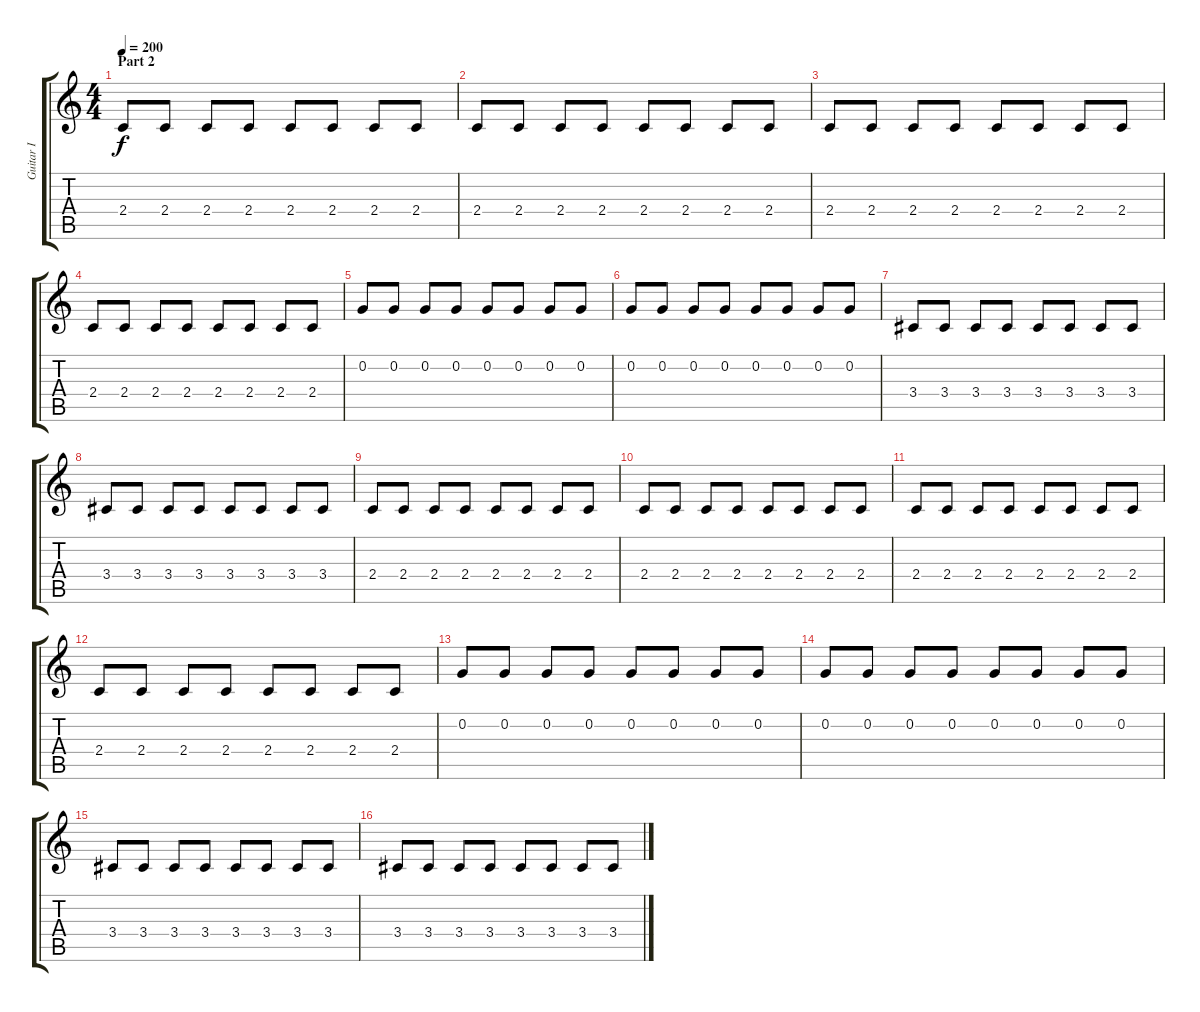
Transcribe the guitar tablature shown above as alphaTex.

\track ("Guitar I" "Guitar I") {instrument distortionguitar}
\staff {score tabs}
\tuning (C4 G3 Eb3 Bb2 F2 C2) {hide}
\ts (4 4)
\section ("" "Part 2")
\tempo 200
\clef g2
\ks c
2.4.8{dy f volume 13 balance 2} 2.4.8 2.4.8 2.4.8 2.4.8 2.4.8 2.4.8 2.4.8 |
2.4.8 2.4.8 2.4.8 2.4.8 2.4.8 2.4.8 2.4.8 2.4.8 |
2.4.8 2.4.8 2.4.8 2.4.8 2.4.8 2.4.8 2.4.8 2.4.8 |
2.4.8 2.4.8 2.4.8 2.4.8 2.4.8 2.4.8 2.4.8 2.4.8 |
0.2.8 0.2.8 0.2.8 0.2.8 0.2.8 0.2.8 0.2.8 0.2.8 |
0.2.8 0.2.8 0.2.8 0.2.8 0.2.8 0.2.8 0.2.8 0.2.8 |
3.4.8 3.4.8 3.4.8 3.4.8 3.4.8 3.4.8 3.4.8 3.4.8 |
3.4.8 3.4.8 3.4.8 3.4.8 3.4.8 3.4.8 3.4.8 3.4.8 |
2.4.8 2.4.8 2.4.8 2.4.8 2.4.8 2.4.8 2.4.8 2.4.8 |
2.4.8 2.4.8 2.4.8 2.4.8 2.4.8 2.4.8 2.4.8 2.4.8 |
2.4.8 2.4.8 2.4.8 2.4.8 2.4.8 2.4.8 2.4.8 2.4.8 |
2.4.8 2.4.8 2.4.8 2.4.8 2.4.8 2.4.8 2.4.8 2.4.8 |
0.2.8 0.2.8 0.2.8 0.2.8 0.2.8 0.2.8 0.2.8 0.2.8 |
0.2.8 0.2.8 0.2.8 0.2.8 0.2.8 0.2.8 0.2.8 0.2.8 |
3.4.8 3.4.8 3.4.8 3.4.8 3.4.8 3.4.8 3.4.8 3.4.8 |
3.4.8 3.4.8 3.4.8 3.4.8 3.4.8 3.4.8 3.4.8 3.4.8
